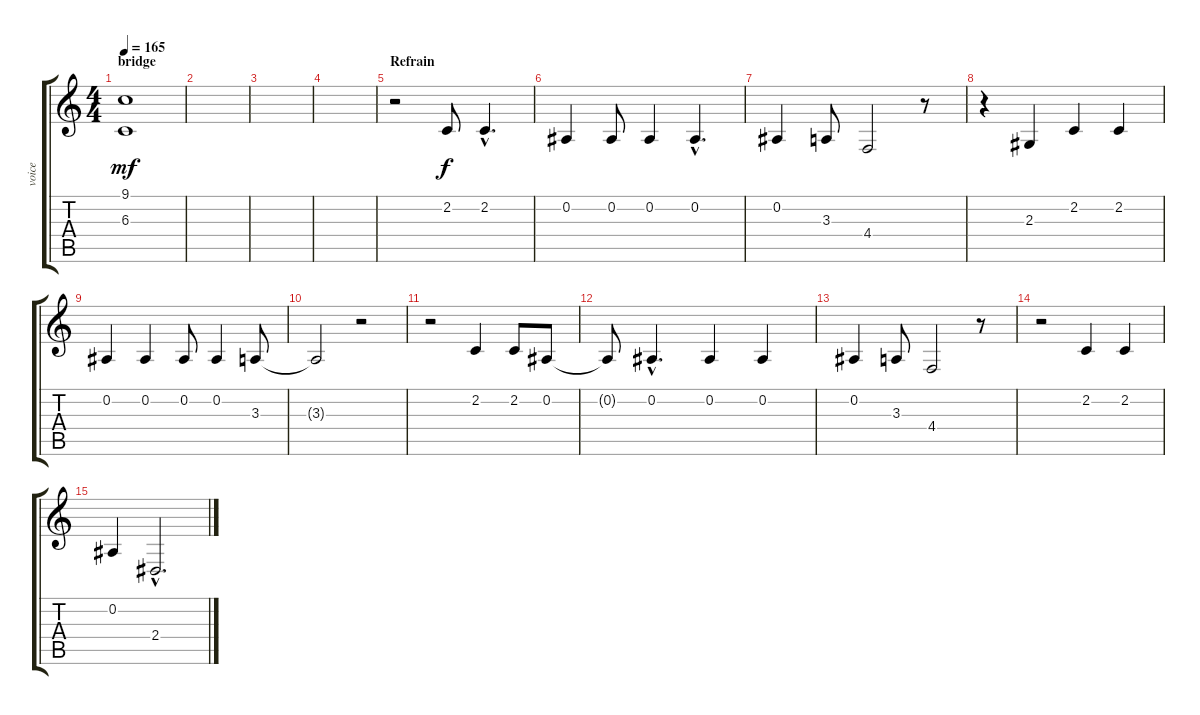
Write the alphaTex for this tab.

\track ("voice" "voice") {instrument lead2sawtooth}
\staff {score tabs}
\tuning (Eb4 Bb3 Gb3 Db3 Ab2 Eb2) {hide}
\ts (4 4)
\section ("" "bridge")
\tempo 165
\clef g2
\ks c
(9.1 6.3).1{dy mf} |
|
|
|
\section ("" "Refrain")
r.2 2.2.8{dy f} 2.2{hac}.4{d} |
0.2.4 0.2.8 0.2.4 0.2{hac}.4{d} |
0.2.4 3.3.8 4.4.2 r.8 |
r.4 2.3.4 2.2.4 2.2.4 |
0.2.4 0.2.4 0.2.8 0.2.4 3.3.8 |
3.3{t}.2 r.2 |
r.2 2.2.4 2.2.8 0.2.8 |
0.2{t}.8 0.2{hac}.4{d} 0.2.4 0.2.4 |
0.2.4 3.3.8 4.4.2 r.8 |
r.2 2.2.4 2.2.4 |
0.2.4 2.4{hac}.2{d}
